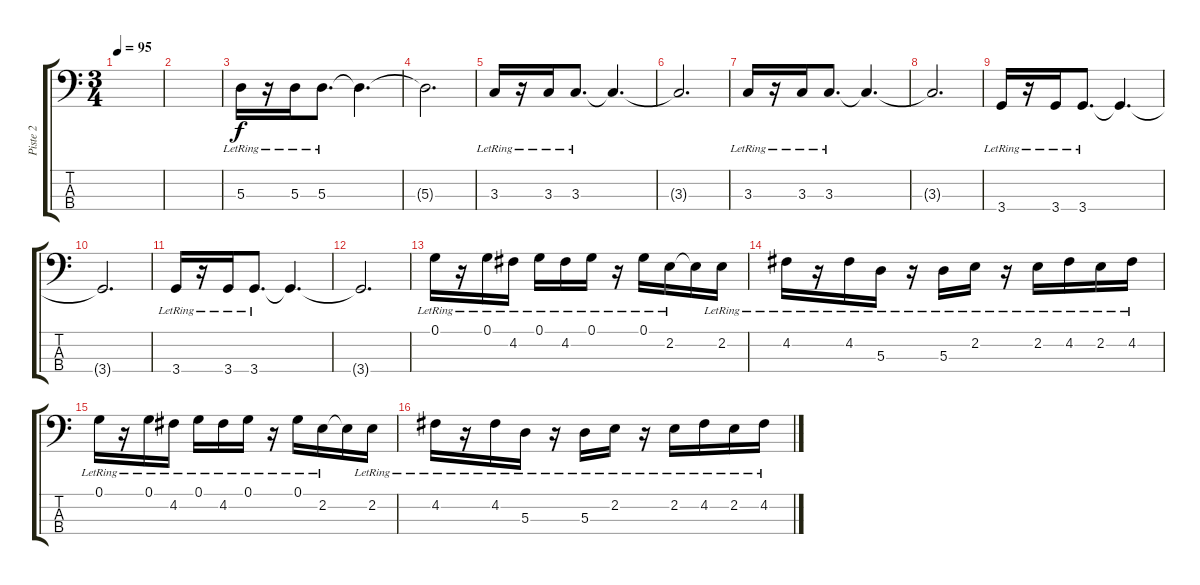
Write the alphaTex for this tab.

\track ("Piste 2" "Piste 2") {instrument electricbasspick}
\staff {score tabs}
\tuning (G2 D2 A1 E1) {hide}
\ts (3 4)
\tempo 95
\clef f4
\ks c
|
|
5.3{lr}.16 r.16 5.3{lr}.16 5.3{lr}.8{d} 5.3{t}.4{d} |
5.3{t}.2{d} |
3.3{lr}.16 r.16 3.3{lr}.16 3.3{lr}.8{d} 3.3{t}.4{d} |
3.3{t}.2{d} |
3.3{lr}.16 r.16 3.3{lr}.16 3.3{lr}.8{d} 3.3{t}.4{d} |
3.3{t}.2{d} |
3.4{lr}.16 r.16 3.4{lr}.16 3.4{lr}.8{d} 3.4{t}.4{d} |
3.4{t}.2{d} |
3.4{lr}.16 r.16 3.4{lr}.16 3.4{lr}.8{d} 3.4{t}.4{d} |
3.4{t}.2{d} |
0.1{lr}.16 r.16 0.1{lr}.16 4.2{lr}.16 0.1{lr}.16 4.2{lr}.16 0.1{lr}.16 r.16 0.1{lr}.16 2.2{lr}.16 2.2{t}.16 2.2{lr}.16 |
4.2{lr}.16 r.16 4.2{lr}.16 5.3{lr}.16 r.16 5.3{lr}.16 2.2{lr}.16 r.16 2.2{lr}.16 4.2{lr}.16 2.2{lr}.16 4.2{lr}.16 |
0.1{lr}.16 r.16 0.1{lr}.16 4.2{lr}.16 0.1{lr}.16 4.2{lr}.16 0.1{lr}.16 r.16 0.1{lr}.16 2.2{lr}.16 2.2{t}.16 2.2{lr}.16 |
4.2{lr}.16 r.16 4.2{lr}.16 5.3{lr}.16 r.16 5.3{lr}.16 2.2{lr}.16 r.16 2.2{lr}.16 4.2{lr}.16 2.2{lr}.16 4.2{lr}.16
